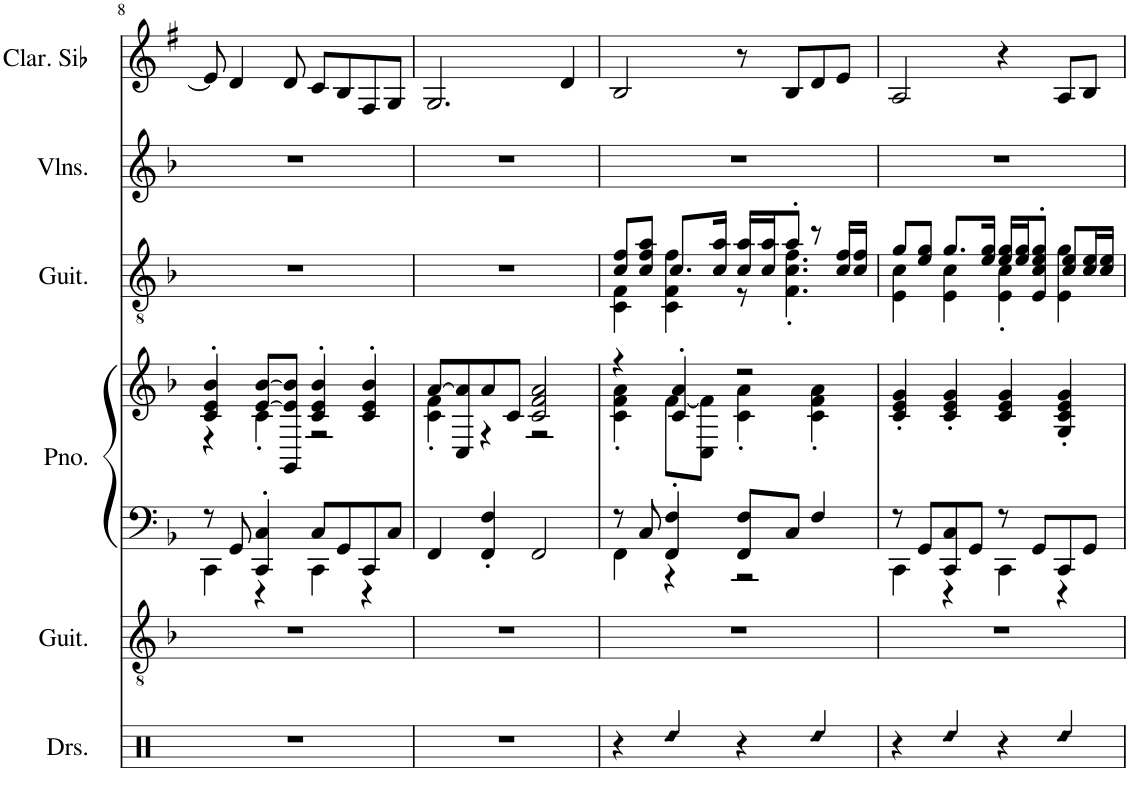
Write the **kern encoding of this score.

**kern	**kern	**kern	**kern	**kern	**kern	**kern
*part6	*part5	*part4	*part4	*part3	*part2	*part1
*staff7	*staff6	*staff5	*staff4	*staff3	*staff2	*staff1
*I"Drumset	*I"Acoustic Guitar	*I"Piano	*	*I"Acoustic Guitar	*I"Violins	*I"Clarinette en Sib
*I'Drs.	*I'Guit.	*I'Pno.	*	*I'Guit.	*I'Vlns.	*I'Clar. Sib
!!LO:PB:g=z
*clefX	*clefGv2	*clefG2	*clefG2	*clefGv2	*clefG2	*clefG2
*	*	*	*	*	*	*Trd1c2
*k[]	*k[b-]	*k[b-]	*k[b-]	*k[b-]	*k[b-]	*k[f#]
*M4/4	*M4/4	*M4/4	*M4/4	*M4/4	*M4/4	*M4/4
=8	=8	=8	=8	=8	=8	=8
*	*	*^	*^	*	*	*
1r	1r	8r	4CC\	4c/' 4e/' 4b-/'	4r	1r	1r	8e/]
.	.	8GG/	.	.	.	.	.	4d/
.	.	4CC/' 4C/'	4r	[8e/ [8b-/L	4c'\	.	.	.
.	.	.	.	8GG/ 8e/] 8b-/]J	.	.	.	8d/
.	.	8C/L	4CC\	4c/' 4e/' 4b-/'	2r	.	.	8c/L
.	.	8GG/	.	.	.	.	.	8B/
.	.	8CC/	4r	4c/' 4e/' 4b-/'	.	.	.	8F#/
.	.	8C/J	.	.	.	.	.	8G/J
*	*	*v	*v	*	*	*	*	*
=9	=9	=9	=9	=9	=9	=9	=9
1r	1r	4FF/	[8a/L	4c\' 4f\'	1r	1r	2.G/
.	.	.	8C/ 8a/]	.	.	.	.
.	.	4FF/' 4F/'	8a/	4r	.	.	.
.	.	.	8c/J	.	.	.	.
.	.	2FF/	2c/ 2f/ 2a/	2r	.	.	.
.	.	.	.	.	.	.	4d/
=10	=10	=10	=10	=10	=10	=10	=10
*	*	*^	*	*	*^	*	*
4r	1r	8r	4FF\	4r	4c\' 4f\' 4a\'	8c/ 8f/L	4C\ 4F\	1r	2B/
.	.	8C/	.	.	.	8c/ 8f/ 8a/J	.	.	.
!LO:N:head=diamond	!	!	!	!	!	!	!	!	!
4Rdd/	.	4FF/' 4F/'	4r	4c/' 4a/'	[8f\L	8.c/L	4C\ 4F\ 4f\	.	.
.	.	.	.	.	8C\ 8f\]J	.	.	.	.
.	.	.	.	.	.	16c/ 16a/Jk	.	.	.
4r	.	8FF/ 8F/L	2r	2r	4c\' 4a\'	16c/ 16a/LL	8r	.	8r
.	.	.	.	.	.	16c/ 16a/J	.	.	.
.	.	8C/J	.	.	.	8a'/J	4.F\' 4.c\' 4.f\'	.	8B/L
!LO:N:head=diamond	!	!	!	!	!	!	!	!	!
4Rdd/	.	4F/	.	.	4c\' 4f\' 4a\'	8r	.	.	8d/
.	.	.	.	.	.	16c/ 16f/LL	.	.	8e/J
.	.	.	.	.	.	16c/ 16f/JJ	.	.	.
*	*	*	*	*v	*v	*	*	*	*
=11	=11	=11	=11	=11	=11	=11	=11	=11
4r	1r	8r	4CC\	4c/' 4e/' 4g/'	8g/L	4E\ 4c\	1r	2A/
.	.	8GG/L	.	.	8e/ 8g/J	.	.	.
!LO:N:head=diamond	!	!	!	!	!	!	!	!
4Rdd/	.	8CC/ 8C/	4r	4c/' 4e/' 4g/'	8.g/L	4E\ 4c\	.	.
.	.	8GG/J	.	.	.	.	.	.
.	.	.	.	.	16e/ 16g/Jk	.	.	.
4r	.	8r	4CC\	4c/ 4e/ 4g/	16e/ 16g/LL	4E\' 4c\'	.	4r
.	.	.	.	.	16e/ 16g/J	.	.	.
.	.	8GG/L	.	.	8E/' 8c/' 8e/' 8g/'J	.	.	.
!LO:N:head=diamond	!	!	!	!	!	!	!	!
4Rdd/	.	8CC/	4r	4G/' 4c/' 4e/' 4g/'	8c/ 8e/L	4E\ 4g\	.	8A/L
.	.	8GG/J	.	.	16c/ 16e/L	.	.	8B/J
.	.	.	.	.	16c/ 16e/JJ	.	.	.
*	*	*v	*v	*	*v	*v	*	*
=	=	=	=	=	=	=
*-	*-	*-	*-	*-	*-	*-
